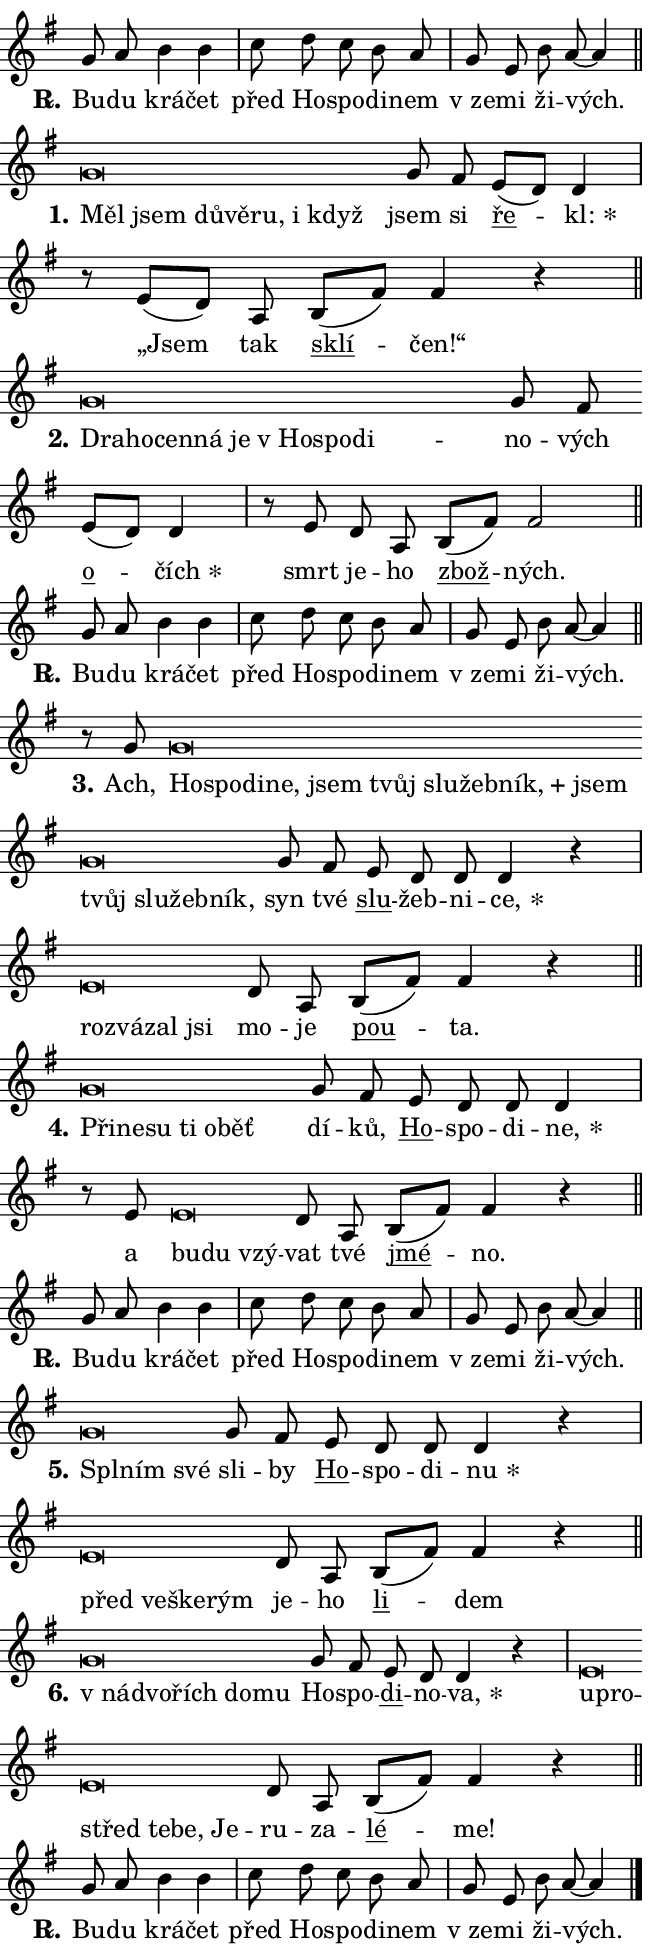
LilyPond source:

\version "2.24.0"
\header { tagline = "" }
\paper {
  indent = 0\cm
  top-margin = 0\cm
  right-margin = 0.13\cm % to fit lyric hyphens
  bottom-margin = 0\cm
  left-margin = 0\cm
  paper-width = 11\cm
  page-breaking = #ly:one-page-breaking
  system-system-spacing.basic-distance = #11
  score-system-spacing.basic-distance = #11
  ragged-last = ##f
}


%% Author: Thomas Morley
%% https://lists.gnu.org/archive/html/lilypond-user/2020-05/msg00002.html
#(define (line-position grob)
"Returns position of @var[grob} in current system:
   @code{'start}, if at first time-step
   @code{'end}, if at last time-step
   @code{'middle} otherwise
"
  (let* ((col (ly:item-get-column grob))
         (ln (ly:grob-object col 'left-neighbor))
         (rn (ly:grob-object col 'right-neighbor))
         (col-to-check-left (if (ly:grob? ln) ln col))
         (col-to-check-right (if (ly:grob? rn) rn col))
         (break-dir-left
           (and
             (ly:grob-property col-to-check-left 'non-musical #f)
             (ly:item-break-dir col-to-check-left)))
         (break-dir-right
           (and
             (ly:grob-property col-to-check-right 'non-musical #f)
             (ly:item-break-dir col-to-check-right))))
        (cond ((eqv? 1 break-dir-left) 'start)
              ((eqv? -1 break-dir-right) 'end)
              (else 'middle))))

#(define (tranparent-at-line-position vctor)
  (lambda (grob)
  "Relying on @code{line-position} select the relevant enry from @var{vctor}.
Used to determine transparency,"
    (case (line-position grob)
      ((end) (not (vector-ref vctor 0)))
      ((middle) (not (vector-ref vctor 1)))
      ((start) (not (vector-ref vctor 2))))))

noteHeadBreakVisibility =
#(define-music-function (break-visibility)(vector?)
"Makes @code{NoteHead}s transparent relying on @var{break-visibility}"
#{
  \override NoteHead.transparent =
    #(tranparent-at-line-position break-visibility)
#})

#(define delete-ledgers-for-transparent-note-heads
  (lambda (grob)
    "Reads whether a @code{NoteHead} is transparent.
If so this @code{NoteHead} is removed from @code{'note-heads} from
@var{grob}, which is supposed to be @code{LedgerLineSpanner}.
As a result ledgers are not printed for this @code{NoteHead}"
    (let* ((nhds-array (ly:grob-object grob 'note-heads))
           (nhds-list
             (if (ly:grob-array? nhds-array)
                 (ly:grob-array->list nhds-array)
                 '()))
           ;; Relies on the transparent-property being done before
           ;; Staff.LedgerLineSpanner.after-line-breaking is executed.
           ;; This is fragile ...
           (to-keep
             (remove
               (lambda (nhd)
                 (ly:grob-property nhd 'transparent #f))
               nhds-list)))
      ;; TODO find a better method to iterate over grob-arrays, similiar
      ;; to filter/remove etc for lists
      ;; For now rebuilt from scratch
      (set! (ly:grob-object grob 'note-heads)  '())
      (for-each
        (lambda (nhd)
          (ly:pointer-group-interface::add-grob grob 'note-heads nhd))
        to-keep))))

squashNotes = {
  \override NoteHead.X-extent = #'(-0.2 . 0.2)
  \override NoteHead.Y-extent = #'(-0.75 . 0)
  \override NoteHead.stencil =
    #(lambda (grob)
       (let ((pos (ly:grob-property grob 'staff-position)))
         (begin
           (if (< pos -7) (display "ERROR: Lower brevis then expected\n") (display ""))
           (if (<= pos -6) ly:text-interface::print ly:note-head::print))))
}
unSquashNotes = {
  \revert NoteHead.X-extent
  \revert NoteHead.Y-extent
  \revert NoteHead.stencil
}

hideNotes = \noteHeadBreakVisibility #begin-of-line-visible
unHideNotes = \noteHeadBreakVisibility #all-visible

% work-around for resetting accidentals
% https://lilypond.org/doc/v2.23/Documentation/notation/displaying-rhythms#unmetered-music
cadenzaMeasure = {
  \cadenzaOff
  \partial 1024 s1024
  \cadenzaOn
}

#(define-markup-command (accent layout props text) (markup?)
  "Underline accented syllable"
  (interpret-markup layout props
    #{\markup \override #'(offset . 4.3) \underline { #text }#}))

responsum = \markup \concat {
  "R" \hspace #-1.05 \path #0.1 #'((moveto 0 0.07) (lineto 0.9 0.8)) \hspace #0.05 "."
}

spaceSize = #0.6828661417322834 % exact space size for TeX Gyre Schola

\layout {
  \context {
    \Staff
    \remove "Time_signature_engraver"
    \override LedgerLineSpanner.after-line-breaking = #delete-ledgers-for-transparent-note-heads
  }
  \context {
    \Lyrics {
      \override LyricSpace.minimum-distance = \spaceSize
      \override LyricText.font-name = #"TeX Gyre Schola"
      \override LyricText.font-size = 1
      \override StanzaNumber.font-name = #"TeX Gyre Schola Bold"
      \override StanzaNumber.font-size = 1
    }
  }
  \context {
    \Score 
    \override NoteHead.text =
      #(lambda (grob) 
        (let ((pos (ly:grob-property grob 'staff-position)))
          #{\markup {
            \combine
              \halign #-0.55 \raise #(if (= pos -6) 0 0.5) \override #'(thickness . 2) \draw-line #'(3.2 . 0)
              \musicglyph "noteheads.sM1"
          }#}))
  }
}

% magnetic-lyrics.ily
%
%   written by
%     Jean Abou Samra <jean@abou-samra.fr>
%     Werner Lemberg <wl@gnu.org>
%
%   adapted by
%     Jiri Hon <jiri.hon@gmail.com>
%
% Version 2022-Apr-15

% https://www.mail-archive.com/lilypond-user@gnu.org/msg149350.html

#(define (Left_hyphen_pointer_engraver context)
   "Collect syllable-hyphen-syllable occurrences in lyrics and store
them in properties.  This engraver only looks to the left.  For
example, if the lyrics input is @code{foo -- bar}, it does the
following.

@itemize @bullet
@item
Set the @code{text} property of the @code{LyricHyphen} grob between
@q{foo} and @q{bar} to @code{foo}.

@item
Set the @code{left-hyphen} property of the @code{LyricText} grob with
text @q{foo} to the @code{LyricHyphen} grob between @q{foo} and
@q{bar}.
@end itemize

Use this auxiliary engraver in combination with the
@code{lyric-@/text::@/apply-@/magnetic-@/offset!} hook."
   (let ((hyphen #f)
         (text #f))
     (make-engraver
      (acknowledgers
       ((lyric-syllable-interface engraver grob source-engraver)
        (set! text grob)))
      (end-acknowledgers
       ((lyric-hyphen-interface engraver grob source-engraver)
        ;(when (not (grob::has-interface grob 'lyric-space-interface))
          (set! hyphen grob)));)
      ((stop-translation-timestep engraver)
       (when (and text hyphen)
         (ly:grob-set-object! text 'left-hyphen hyphen))
       (set! text #f)
       (set! hyphen #f)))))

#(define (lyric-text::apply-magnetic-offset! grob)
   "If the space between two syllables is less than the value in
property @code{LyricText@/.details@/.squash-threshold}, move the right
syllable to the left so that it gets concatenated with the left
syllable.

Use this function as a hook for
@code{LyricText@/.after-@/line-@/breaking} if the
@code{Left_@/hyphen_@/pointer_@/engraver} is active."
   (let ((hyphen (ly:grob-object grob 'left-hyphen #f)))
     (when hyphen
       (let ((left-text (ly:spanner-bound hyphen LEFT)))
         (when (grob::has-interface left-text 'lyric-syllable-interface)
           (let* ((common (ly:grob-common-refpoint grob left-text X))
                  (this-x-ext (ly:grob-extent grob common X))
                  (left-x-ext
                   (begin
                     ;; Trigger magnetism for left-text.
                     (ly:grob-property left-text 'after-line-breaking)
                     (ly:grob-extent left-text common X)))
                  ;; `delta` is the gap width between two syllables.
                  (delta (- (interval-start this-x-ext)
                            (interval-end left-x-ext)))
                  (details (ly:grob-property grob 'details))
                  (threshold (assoc-get 'squash-threshold details 0.2)))
             (when (< delta threshold)
               (let* (;; We have to manipulate the input text so that
                      ;; ligatures crossing syllable boundaries are not
                      ;; disabled.  For languages based on the Latin
                      ;; script this is essentially a beautification.
                      ;; However, for non-Western scripts it can be a
                      ;; necessity.
                      (lt (ly:grob-property left-text 'text))
                      (rt (ly:grob-property grob 'text))
                      (is-space (grob::has-interface hyphen 'lyric-space-interface))
                      (space (if is-space " " ""))
                      (extra-delta (if is-space spaceSize 0))
                      ;; Append new syllable.
                      (ltrt-space (if (and (string? lt) (string? rt))
                                (string-append lt space rt)
                                (make-concat-markup (list lt space rt))))
                      ;; Right-align `ltrt` to the right side.
                      (ltrt-space-markup (grob-interpret-markup
                               grob
                               (make-translate-markup
                                (cons (interval-length this-x-ext) 0)
                                (make-right-align-markup ltrt-space)))))
                 (begin
                   ;; Don't print `left-text`.
                   (ly:grob-set-property! left-text 'stencil #f)
                   ;; Set text and stencil (which holds all collected
                   ;; syllables so far) and shift it to the left.
                   (ly:grob-set-property! grob 'text ltrt-space)
                   (ly:grob-set-property! grob 'stencil ltrt-space-markup)
                   (ly:grob-translate-axis! grob (- (- delta extra-delta)) X))))))))))


#(define (lyric-hyphen::displace-bounds-first grob)
   ;; Make very sure this callback isn't triggered too early.
   (let ((left (ly:spanner-bound grob LEFT))
         (right (ly:spanner-bound grob RIGHT)))
     (ly:grob-property left 'after-line-breaking)
     (ly:grob-property right 'after-line-breaking)
     (ly:lyric-hyphen::print grob)))

squashThreshold = #0.4

\layout {
  \context {
    \Lyrics
    \consists #Left_hyphen_pointer_engraver
    \override LyricText.after-line-breaking =
      #lyric-text::apply-magnetic-offset!
    \override LyricHyphen.stencil = #lyric-hyphen::displace-bounds-first
    \override LyricText.details.squash-threshold = \squashThreshold
    \override LyricHyphen.minimum-distance = 0
    \override LyricHyphen.minimum-length = \squashThreshold
  }
}

squashText = \override LyricText.details.squash-threshold = 9999
unSquashText = \override LyricText.details.squash-threshold = \squashThreshold

leftText = \override LyricText.self-alignment-X = #LEFT
unLeftText = \revert LyricText.self-alignment-X

starOffset = #(lambda (grob) 
                (let ((x_offset (ly:self-alignment-interface::aligned-on-x-parent grob)))
                  (if (= x_offset 0) 0 (+ x_offset 1.2))))

star = #(define-music-function (syllable)(string?)
"Append star separator at the end of a syllable"
#{
  \once \override LyricText.X-offset = #starOffset
  \lyricmode { \markup {
    #syllable
    \override #'((font-name . "TeX Gyre Schola Bold")) \hspace #0.2 \lower #0.65 \larger "*"
  } }
#})

starAccent = #(define-music-function (syllable)(string?)
"Append star separator at the end of a syllable and make accent"
#{
  \once \override LyricText.X-offset = #starOffset
  \lyricmode { \markup {
    \accent #syllable
    \override #'((font-name . "TeX Gyre Schola Bold")) \hspace #0.2 \lower #0.65 \larger "*"
  } }
#})

breath = #(define-music-function (syllable)(string?)
"Append breathing indicator at the end of a syllable"
#{
  \lyricmode { \markup { #syllable "+" } }
#})

optionalBreath = #(define-music-function (syllable)(string?)
"Append optional breathing indicator at the end of a syllable"
#{
  \lyricmode { \markup { #syllable "(+)" } }
#})


\score {
    <<
        \new Voice = "melody" { \cadenzaOn \key g \major \relative { g'8 a b4 b \cadenzaMeasure \bar "|" c8 d c b a \cadenzaMeasure \bar "|" g e b' a~ a4 \cadenzaMeasure \bar "||" \break } }
        \new Lyrics \lyricsto "melody" { \lyricmode { \set stanza = \responsum
Bu -- du krá -- čet před Ho -- spo -- di -- nem "v ze" -- mi ži -- vých. } }
    >>
    \layout {}
}

\score {
    <<
        \new Voice = "melody" { \cadenzaOn \key g \major \relative { \squashNotes g'\breve*1/16 \hideNotes \breve*1/16 \bar "" \breve*1/16 \bar "" \breve*1/16 \bar "" \breve*1/16 \bar "" \breve*1/16 \breve*1/16 \bar "" \unHideNotes \unSquashNotes g8 fis \bar "" e[( d)] d4 \cadenzaMeasure \bar "|" r8 e8[( d8)] a \bar "" b[( fis')] fis4 r \cadenzaMeasure \bar "||" \break } }
        \new Lyrics \lyricsto "melody" { \lyricmode { \set stanza = "1."
\leftText Měl \squashText jsem dů -- vě -- ru, i když \unLeftText \unSquashText jsem si \markup \accent ře -- \star kl: „Jsem tak \markup \accent sklí -- čen!“ } }
    >>
    \layout {}
}

\score {
    <<
        \new Voice = "melody" { \cadenzaOn \key g \major \relative { \squashNotes g'\breve*1/16 \hideNotes \breve*1/16 \bar "" \breve*1/16 \bar "" \breve*1/16 \bar "" \breve*1/16 \bar "" \breve*1/16 \bar "" \breve*1/16 \breve*1/16 \bar "" \unHideNotes \unSquashNotes g8 fis \bar "" e[( d)] d4 \cadenzaMeasure \bar "|" r8 e8 d8 a \bar "" b[( fis')] fis2 \cadenzaMeasure \bar "||" \break } }
        \new Lyrics \lyricsto "melody" { \lyricmode { \set stanza = "2."
\leftText Dra -- \squashText ho -- cen -- ná je "v Ho" -- spo -- di -- \unLeftText \unSquashText no -- vých \markup \accent o -- \star čích smrt je -- ho \markup \accent zbož -- ných. } }
    >>
    \layout {}
}

\score {
    <<
        \new Voice = "melody" { \cadenzaOn \key g \major \relative { g'8 a b4 b \cadenzaMeasure \bar "|" c8 d c b a \cadenzaMeasure \bar "|" g e b' a~ a4 \cadenzaMeasure \bar "||" \break } }
        \new Lyrics \lyricsto "melody" { \lyricmode { \set stanza = \responsum
Bu -- du krá -- čet před Ho -- spo -- di -- nem "v ze" -- mi ži -- vých. } }
    >>
    \layout {}
}

\score {
    <<
        \new Voice = "melody" { \cadenzaOn \key g \major \relative { r8 g' \squashNotes g\breve*1/16 \hideNotes \breve*1/16 \bar "" \breve*1/16 \bar "" \breve*1/16 \bar "" \breve*1/16 \bar "" \breve*1/16 \bar "" \breve*1/16 \bar "" \breve*1/16 \bar "" \breve*1/16 \bar "" \breve*1/16 \bar "" \breve*1/16 \bar "" \breve*1/16 \bar "" \breve*1/16 \breve*1/16 \bar "" \unHideNotes \unSquashNotes g8 fis \bar "" e d d d4 r \cadenzaMeasure \bar "|" \squashNotes e\breve*1/16 \hideNotes \breve*1/16 \bar "" \breve*1/16 \breve*1/16 \bar "" \unHideNotes \unSquashNotes d8 a \bar "" b[( fis')] fis4 r \cadenzaMeasure \bar "||" \break } }
        \new Lyrics \lyricsto "melody" { \lyricmode { \set stanza = "3."
Ach, \leftText Ho -- \squashText spo -- di -- ne, jsem tvůj slu -- žeb -- \breath "ník," jsem tvůj slu -- žeb -- ník, \unLeftText \unSquashText syn tvé \markup \accent slu -- žeb -- ni -- \star ce, \leftText roz -- \squashText vá -- zal jsi \unLeftText \unSquashText mo -- je \markup \accent pou -- ta. } }
    >>
    \layout {}
}

\score {
    <<
        \new Voice = "melody" { \cadenzaOn \key g \major \relative { \squashNotes g'\breve*1/16 \hideNotes \breve*1/16 \bar "" \breve*1/16 \bar "" \breve*1/16 \bar "" \breve*1/16 \breve*1/16 \bar "" \unHideNotes \unSquashNotes g8 fis \bar "" e d d d4 \cadenzaMeasure \bar "|" r8 e \squashNotes e\breve*1/16 \hideNotes \breve*1/16 \breve*1/16 \bar "" \unHideNotes \unSquashNotes d8 a \bar "" b[( fis')] fis4 r \cadenzaMeasure \bar "||" \break } }
        \new Lyrics \lyricsto "melody" { \lyricmode { \set stanza = "4."
\leftText Při -- \squashText ne -- su ti o -- běť \unLeftText \unSquashText dí -- ků, \markup \accent Ho -- spo -- di -- \star ne, a \leftText bu -- \squashText du vzý -- \unLeftText \unSquashText vat tvé \markup \accent jmé -- no. } }
    >>
    \layout {}
}

\score {
    <<
        \new Voice = "melody" { \cadenzaOn \key g \major \relative { g'8 a b4 b \cadenzaMeasure \bar "|" c8 d c b a \cadenzaMeasure \bar "|" g e b' a~ a4 \cadenzaMeasure \bar "||" \break } }
        \new Lyrics \lyricsto "melody" { \lyricmode { \set stanza = \responsum
Bu -- du krá -- čet před Ho -- spo -- di -- nem "v ze" -- mi ži -- vých. } }
    >>
    \layout {}
}

\score {
    <<
        \new Voice = "melody" { \cadenzaOn \key g \major \relative { \squashNotes g'\breve*1/16 \hideNotes \breve*1/16 \breve*1/16 \bar "" \unHideNotes \unSquashNotes g8 fis \bar "" e d d d4 r \cadenzaMeasure \bar "|" \squashNotes e\breve*1/16 \hideNotes \breve*1/16 \bar "" \breve*1/16 \breve*1/16 \bar "" \unHideNotes \unSquashNotes d8 a \bar "" b[( fis')] fis4 r \cadenzaMeasure \bar "||" \break } }
        \new Lyrics \lyricsto "melody" { \lyricmode { \set stanza = "5."
\leftText Spl -- \squashText ním své \unLeftText \unSquashText sli -- by \markup \accent Ho -- spo -- di -- \star nu \leftText před \squashText ve -- ške -- rým \unLeftText \unSquashText je -- ho \markup \accent li -- dem } }
    >>
    \layout {}
}

\score {
    <<
        \new Voice = "melody" { \cadenzaOn \key g \major \relative { \squashNotes g'\breve*1/16 \hideNotes \breve*1/16 \bar "" \breve*1/16 \bar "" \breve*1/16 \breve*1/16 \bar "" \unHideNotes \unSquashNotes g8 fis \bar "" e d d4 r \cadenzaMeasure \bar "|" \squashNotes e\breve*1/16 \hideNotes \breve*1/16 \bar "" \breve*1/16 \bar "" \breve*1/16 \bar "" \breve*1/16 \breve*1/16 \bar "" \unHideNotes \unSquashNotes d8 a \bar "" b[( fis')] fis4 r \cadenzaMeasure \bar "||" \break } }
        \new Lyrics \lyricsto "melody" { \lyricmode { \set stanza = "6."
\leftText "v ná" -- \squashText dvo -- řích do -- mu \unLeftText \unSquashText Ho -- spo -- \markup \accent di -- no -- \star va, \leftText u -- \squashText pro -- střed te -- be, Je -- \unLeftText \unSquashText ru -- za -- \markup \accent lé -- me! } }
    >>
    \layout {}
}

\score {
    <<
        \new Voice = "melody" { \cadenzaOn \key g \major \relative { g'8 a b4 b \cadenzaMeasure \bar "|" c8 d c b a \cadenzaMeasure \bar "|" g e b' a~ a4 \cadenzaMeasure \bar "||" \break } \bar "|." }
        \new Lyrics \lyricsto "melody" { \lyricmode { \set stanza = \responsum
Bu -- du krá -- čet před Ho -- spo -- di -- nem "v ze" -- mi ži -- vých. } }
    >>
    \layout {}
}
